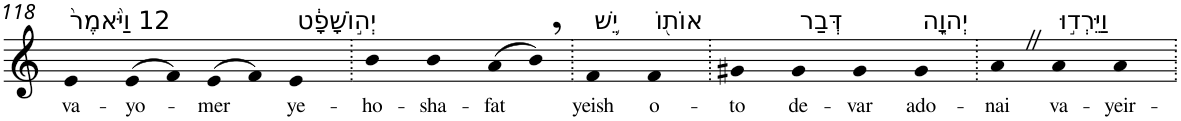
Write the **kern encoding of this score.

**kern	**text
*part1	*part1
*staff1	*staff1
*I"Piano	*
*I'Pno	*
!!LO:PB:g=z
*clefG2	*
*k[]	*
=118	=118
!LO:TX:a:t=12 וַיֹּ֙אמֶר֙	!
!	!LO:LY:b
4e	va-
!	!LO:LY:b
(>8e	-yo-
8f)	.
!	!LO:LY:b
(>8e	-mer
8f)	.
!LO:TX:a:t=יְה֣וֹשָׁפָ֔ט	!
!	!LO:LY:b
4e	ye-
=119.	=119.
!	!LO:LY:b
4b	-ho-
!	!LO:LY:b
4b	-sha-
!	!LO:LY:b
(>8a	-fat
8b,)	.
=120.	=120.
!LO:TX:a:t=יֵ֥שׁ	!
!	!LO:LY:b
4f	yeish
!LO:TX:a:t=אוֹת֖וֹ	!
!	!LO:LY:b
4f	o-
=121.	=121.
!	!LO:LY:b
4g#X	-to
!LO:TX:a:t=דְּבַר	!
!	!LO:LY:b
4g#	de-
!	!LO:LY:b
4g#	-var
!LO:TX:a:t=יְהוָ֑ה	!
!	!LO:LY:b
4g#	ado-
=122.	=122.
!	!LO:LY:b
4aZ	-nai
!LO:TX:a:t=וַיֵּרְד֣וּ	!
!	!LO:LY:b
4a	va-
!	!LO:LY:b
4a	-yeir-
=.	=.
*-	*-
